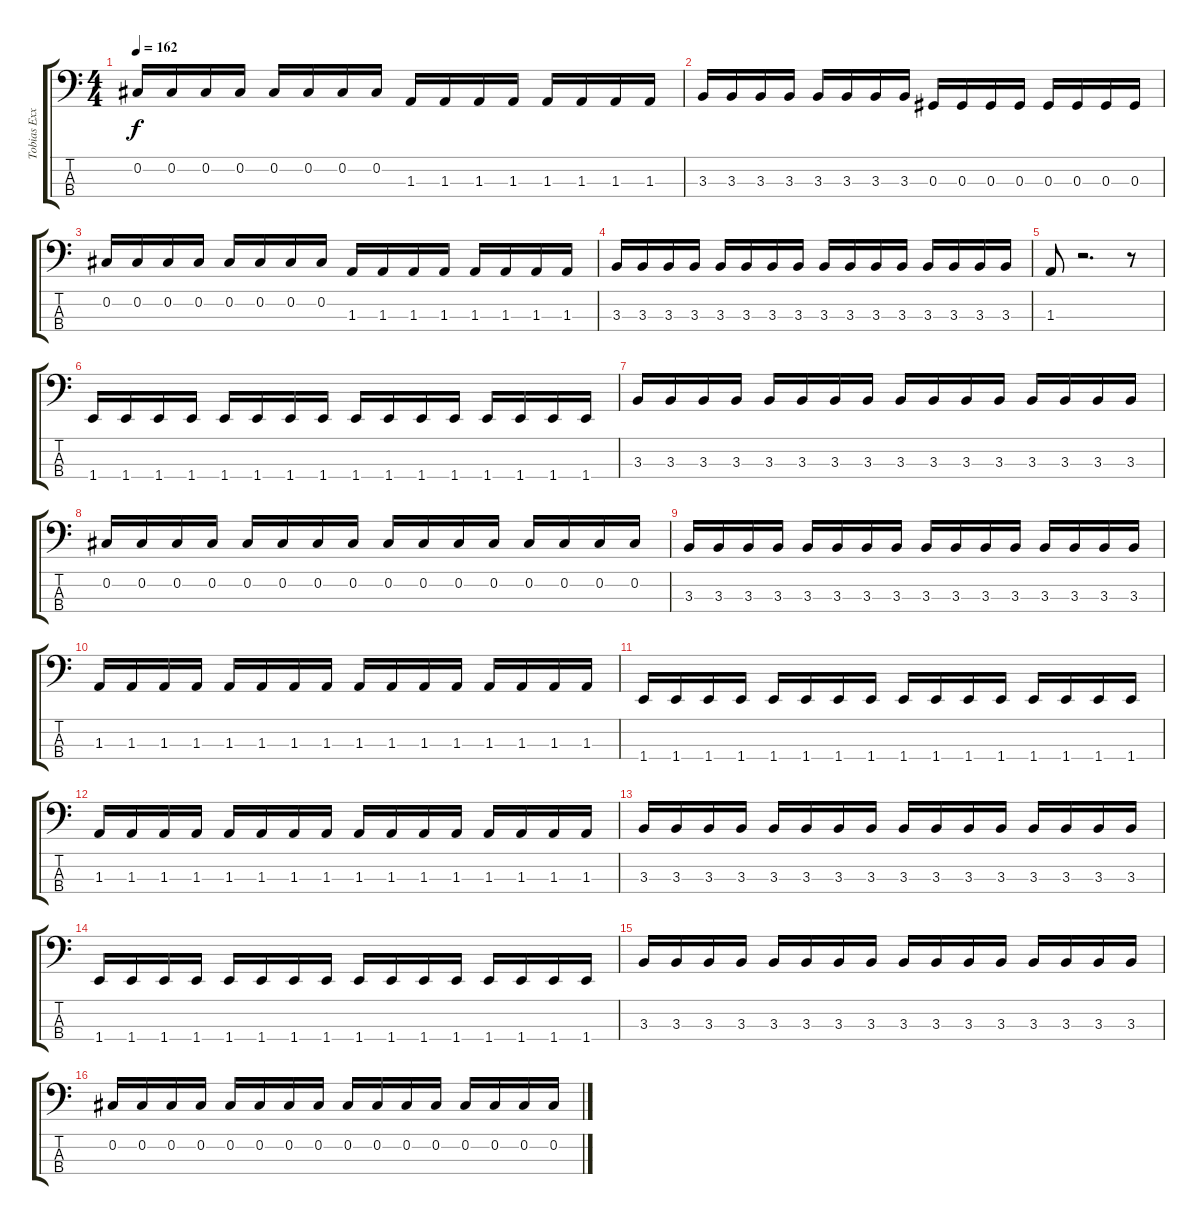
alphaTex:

\track ("Tobias Exxel" "Tobias Exx") {instrument electricbasspick}
\staff {score tabs}
\tuning (Gb2 Db2 Ab1 Eb1) {hide}
\ts (4 4)
\tempo 162
\clef f4
\ks c
0.2.16{dy f} 0.2.16 0.2.16 0.2.16 0.2.16 0.2.16 0.2.16 0.2.16 1.3.16 1.3.16 1.3.16 1.3.16 1.3.16 1.3.16 1.3.16 1.3.16 |
3.3.16 3.3.16 3.3.16 3.3.16 3.3.16 3.3.16 3.3.16 3.3.16 0.3.16 0.3.16 0.3.16 0.3.16 0.3.16 0.3.16 0.3.16 0.3.16 |
0.2.16 0.2.16 0.2.16 0.2.16 0.2.16 0.2.16 0.2.16 0.2.16 1.3.16 1.3.16 1.3.16 1.3.16 1.3.16 1.3.16 1.3.16 1.3.16 |
3.3.16 3.3.16 3.3.16 3.3.16 3.3.16 3.3.16 3.3.16 3.3.16 3.3.16 3.3.16 3.3.16 3.3.16 3.3.16 3.3.16 3.3.16 3.3.16 |
1.3.8 r.2{d} r.8 |
1.4.16 1.4.16 1.4.16 1.4.16 1.4.16 1.4.16 1.4.16 1.4.16 1.4.16 1.4.16 1.4.16 1.4.16 1.4.16 1.4.16 1.4.16 1.4.16 |
3.3.16 3.3.16 3.3.16 3.3.16 3.3.16 3.3.16 3.3.16 3.3.16 3.3.16 3.3.16 3.3.16 3.3.16 3.3.16 3.3.16 3.3.16 3.3.16 |
0.2.16 0.2.16 0.2.16 0.2.16 0.2.16 0.2.16 0.2.16 0.2.16 0.2.16 0.2.16 0.2.16 0.2.16 0.2.16 0.2.16 0.2.16 0.2.16 |
3.3.16 3.3.16 3.3.16 3.3.16 3.3.16 3.3.16 3.3.16 3.3.16 3.3.16 3.3.16 3.3.16 3.3.16 3.3.16 3.3.16 3.3.16 3.3.16 |
1.3.16 1.3.16 1.3.16 1.3.16 1.3.16 1.3.16 1.3.16 1.3.16 1.3.16 1.3.16 1.3.16 1.3.16 1.3.16 1.3.16 1.3.16 1.3.16 |
1.4.16 1.4.16 1.4.16 1.4.16 1.4.16 1.4.16 1.4.16 1.4.16 1.4.16 1.4.16 1.4.16 1.4.16 1.4.16 1.4.16 1.4.16 1.4.16 |
1.3.16 1.3.16 1.3.16 1.3.16 1.3.16 1.3.16 1.3.16 1.3.16 1.3.16 1.3.16 1.3.16 1.3.16 1.3.16 1.3.16 1.3.16 1.3.16 |
3.3.16 3.3.16 3.3.16 3.3.16 3.3.16 3.3.16 3.3.16 3.3.16 3.3.16 3.3.16 3.3.16 3.3.16 3.3.16 3.3.16 3.3.16 3.3.16 |
1.4.16 1.4.16 1.4.16 1.4.16 1.4.16 1.4.16 1.4.16 1.4.16 1.4.16 1.4.16 1.4.16 1.4.16 1.4.16 1.4.16 1.4.16 1.4.16 |
3.3.16 3.3.16 3.3.16 3.3.16 3.3.16 3.3.16 3.3.16 3.3.16 3.3.16 3.3.16 3.3.16 3.3.16 3.3.16 3.3.16 3.3.16 3.3.16 |
0.2.16 0.2.16 0.2.16 0.2.16 0.2.16 0.2.16 0.2.16 0.2.16 0.2.16 0.2.16 0.2.16 0.2.16 0.2.16 0.2.16 0.2.16 0.2.16
